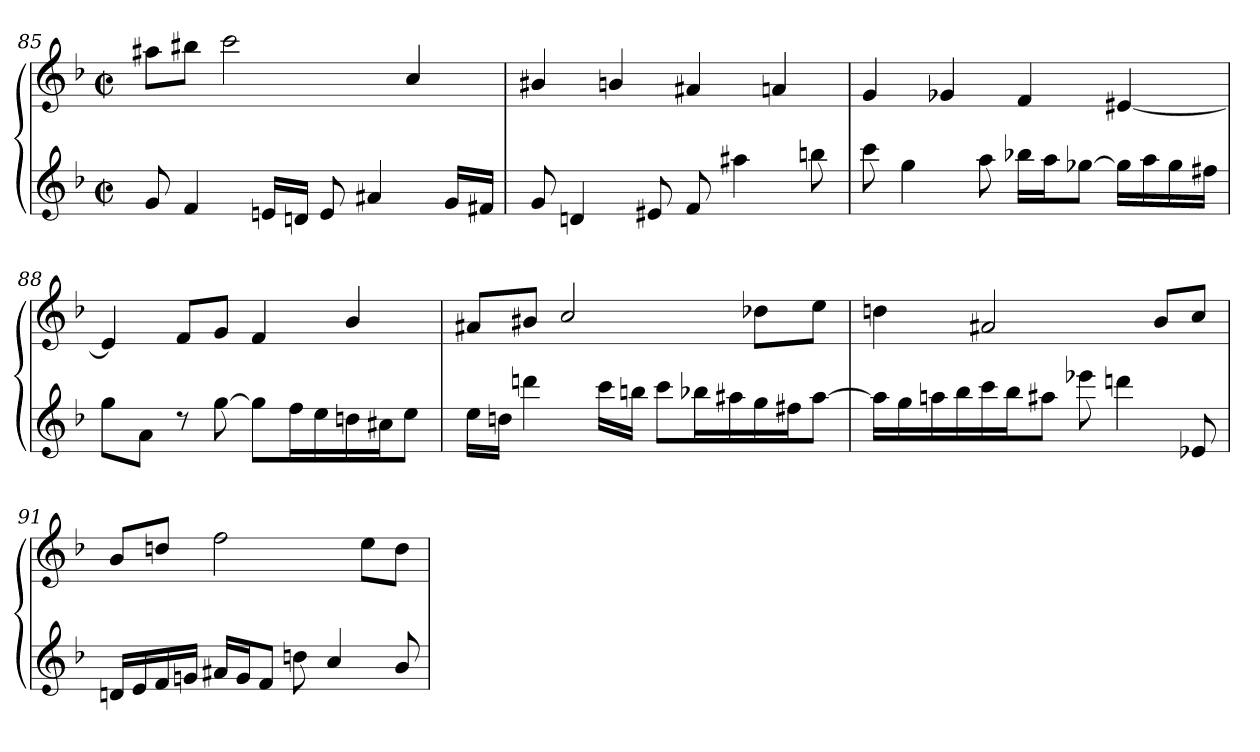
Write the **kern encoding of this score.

**kern	**kern
*part1	*part1
*staff2	*staff1
!!LO:LB:g=z
*clefG3	*clefG3
*k[b-]	*k[b-]
*M2/2	*M2/2
*met(c|)	*met(c|)
=85	=85
8e/	8ff#X\L
4d/	8gg#X\J
.	2aa\
16cn/LL	.
16Bn/JJ	.
8c/	.
4f#/	.
.	4a/
16e/LL	.
16d#X/JJ	.
=86	=86
8e/	4g#X/
4Bn/	.
.	4gn/
8c#X/	.
8d/	4f#X/
4ff#\	.
.	4fn/
8ggn\	.
=87	=87
8aa\	4e/
4ee\	.
.	4e-X/
8ff\	.
16gg-X\LL	4d/
16ff\J	.
[>8ee-\J	.
16ee-\LL]	[<4c#X/
16ff\	.
16ee-\	.
16dd#X\JJ	.
=88	=88
8ee\L	4c#/]
8f\J	.
8rb	8d/L
[>8ee\	8e/J
8ee\L]	4d/
16dd\L	.
16cc\	.
16b\	4g/
16a#X\J	.
8cc\J	.
!!LO:LB:g=z
=89	=89
16cc\LL	8f#X/L
16b\JJ	.
4bb\	8g#X/J
.	2a/
16aa\LL	.
16ggn\JJ	.
8aa\L	.
16gg-X\L	.
16ff#\	.
16ee\	8b-X\L
16dd#X\J	.
[>8ff#\J	8cc\J
=90	=90
16ff#\LL]	4b\
16ee\	.
16ff\	.
16gg\	.
16aa\	2f#X/
16gg\J	.
8ff#\J	.
8ccc-X\	.
4bb\	.
.	8g/L
8c-/	8a/J
=91	=91
16B/LL	8g/L
16c/	.
16d/	8b/J
16en/JJ	.
16f#X/LL	2dd\
16e/J	.
8d/J	.
8b\	.
4a/	.
.	8cc\L
8g/	8b\J
=	=
*-	*-
